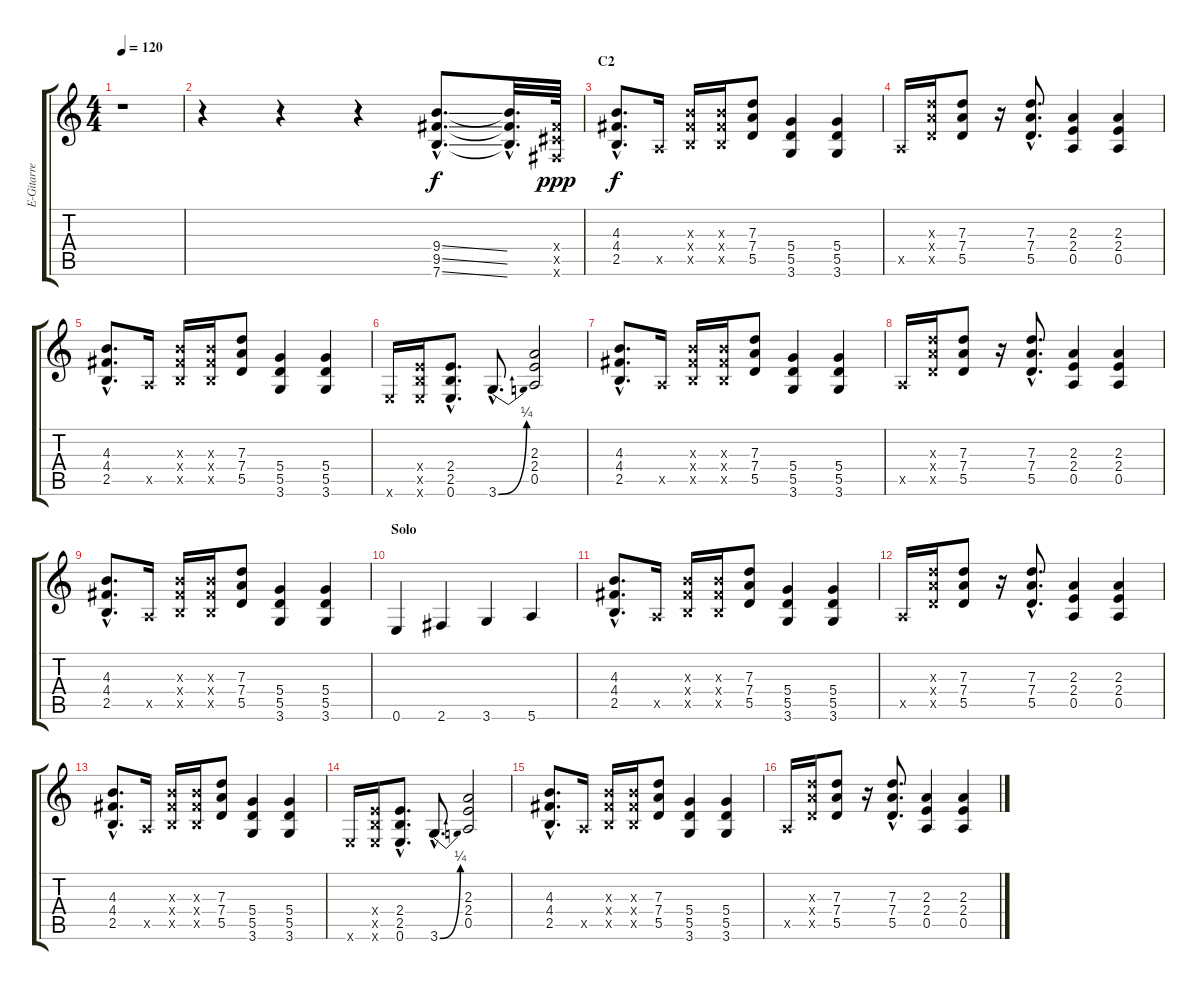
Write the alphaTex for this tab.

\track ("E-Gitarre" "E-Gitarre") {instrument distortionguitar}
\staff {score tabs}
\tuning (E4 B3 G3 D3 A2 E2) {hide}
\ts (4 4)
\tempo 120
\clef g2
\ks c
r.1{dy f} |
r.4 r.4 r.4 (9.4{ss hac} 9.5{ss hac} 7.6{ss hac}).8{d} (9.4{hac t} 9.5{hac t} 7.6{hac t}).32{d} (4.4{x} 4.5{x} 2.6{x}).64{dy ppp} |
\section ("" "C2")
(4.3{hac} 4.4{hac} 2.5{hac}).8{d dy f} 0.5{x}.16 (4.3{x} 4.4{x} 2.5{x}).16 (4.3{x} 4.4{x} 2.5{x}).16 (7.3 7.4 5.5).8 (5.4 5.5 3.6).4 (5.4 5.5 3.6).4 |
0.5{x}.16 (7.3{x} 7.4{x} 5.5{x}).16 (7.3 7.4 5.5).8 r.16 (7.3{hac} 7.4 5.5{hac}).8{d} (2.3 2.4 0.5).4 (2.3 2.4 0.5).4 |
(4.3{hac} 4.4{hac} 2.5{hac}).8{d} 0.5{x}.16 (4.3{x} 4.4{x} 2.5{x}).16 (4.3{x} 4.4{x} 2.5{x}).16 (7.3 7.4 5.5).8 (5.4 5.5 3.6).4 (5.4 5.5 3.6).4 |
0.6{x}.16 (2.4{x} 2.5{x} 0.6{x}).16 (2.4{hac} 2.5{hac} 0.6{hac}).8{d} 3.6{be (bend 0 0 60 1) hac}.8{d} (2.3 2.4 0.5).2 |
(4.3{hac} 4.4{hac} 2.5{hac}).8{d} 0.5{x}.16 (4.3{x} 4.4{x} 2.5{x}).16 (4.3{x} 4.4{x} 2.5{x}).16 (7.3 7.4 5.5).8 (5.4 5.5 3.6).4 (5.4 5.5 3.6).4 |
0.5{x}.16 (7.3{x} 7.4{x} 5.5{x}).16 (7.3 7.4 5.5).8 r.16 (7.3{hac} 7.4 5.5{hac}).8{d} (2.3 2.4 0.5).4 (2.3 2.4 0.5).4 |
(4.3{hac} 4.4{hac} 2.5{hac}).8{d} 0.5{x}.16 (4.3{x} 4.4{x} 2.5{x}).16 (4.3{x} 4.4{x} 2.5{x}).16 (7.3 7.4 5.5).8 (5.4 5.5 3.6).4 (5.4 5.5 3.6).4 |
\section ("" "Solo")
0.6.4 2.6.4 3.6.4 5.6.4 |
(4.3{hac} 4.4{hac} 2.5{hac}).8{d} 0.5{x}.16 (4.3{x} 4.4{x} 2.5{x}).16 (4.3{x} 4.4{x} 2.5{x}).16 (7.3 7.4 5.5).8 (5.4 5.5 3.6).4 (5.4 5.5 3.6).4 |
0.5{x}.16 (7.3{x} 7.4{x} 5.5{x}).16 (7.3 7.4 5.5).8 r.16 (7.3{hac} 7.4 5.5{hac}).8{d} (2.3 2.4 0.5).4 (2.3 2.4 0.5).4 |
(4.3{hac} 4.4{hac} 2.5{hac}).8{d} 0.5{x}.16 (4.3{x} 4.4{x} 2.5{x}).16 (4.3{x} 4.4{x} 2.5{x}).16 (7.3 7.4 5.5).8 (5.4 5.5 3.6).4 (5.4 5.5 3.6).4 |
0.6{x}.16 (2.4{x} 2.5{x} 0.6{x}).16 (2.4{hac} 2.5{hac} 0.6{hac}).8{d} 3.6{be (bend 0 0 60 1) hac}.8{d} (2.3 2.4 0.5).2 |
(4.3{hac} 4.4{hac} 2.5{hac}).8{d} 0.5{x}.16 (4.3{x} 4.4{x} 2.5{x}).16 (4.3{x} 4.4{x} 2.5{x}).16 (7.3 7.4 5.5).8 (5.4 5.5 3.6).4 (5.4 5.5 3.6).4 |
0.5{x}.16 (7.3{x} 7.4{x} 5.5{x}).16 (7.3 7.4 5.5).8 r.16 (7.3{hac} 7.4 5.5{hac}).8{d} (2.3 2.4 0.5).4 (2.3 2.4 0.5).4
